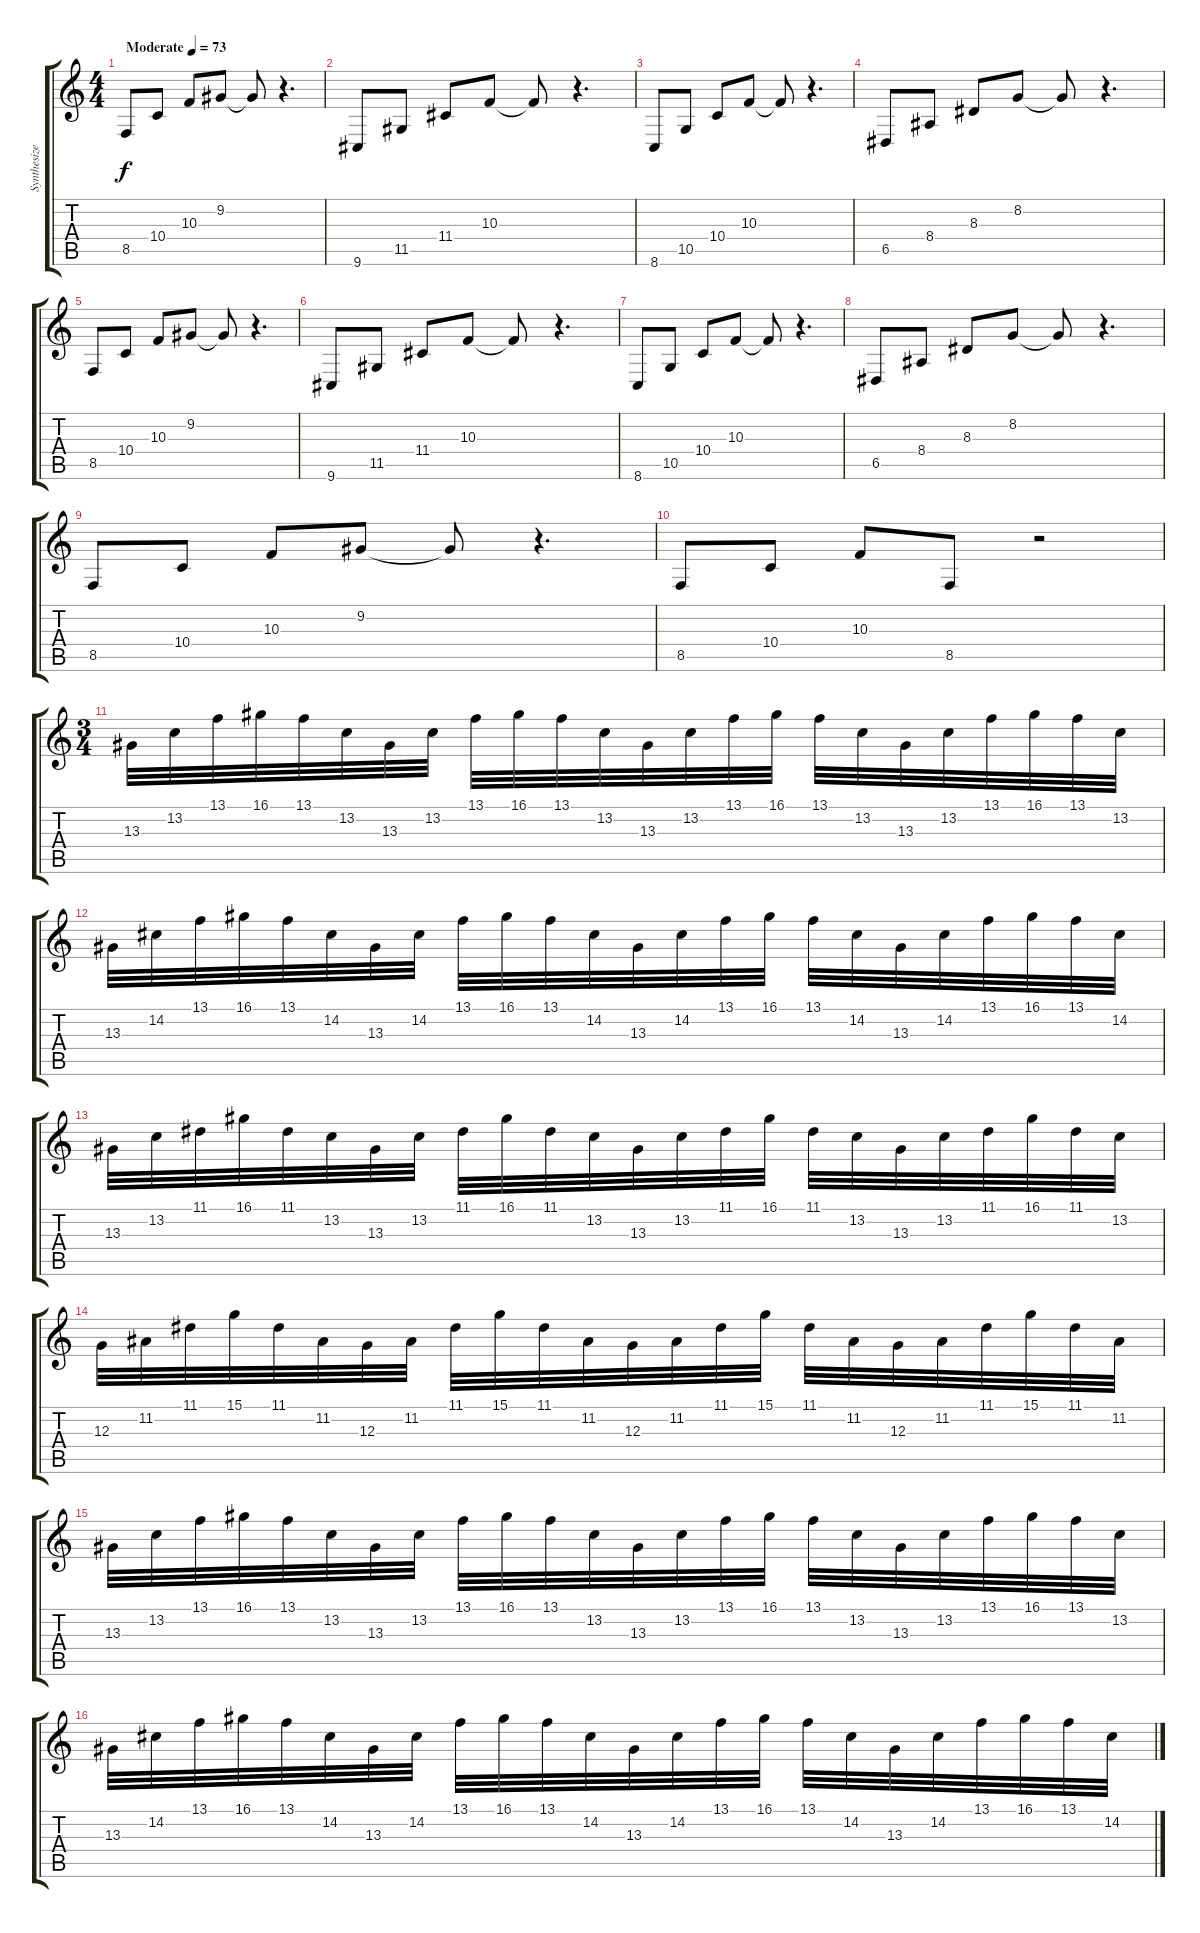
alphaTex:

\track ("Synthesizer" "Synthesize") {instrument pad3polysynth}
\staff {score tabs}
\tuning (E4 B3 G3 D3 A2 E2) {hide}
\ts (4 4)
\tempo (73 "Moderate")
\clef g2
\ks c
8.5.8{dy f instrument pad3polysynth} 10.4.8 10.3.8 9.2.8 9.2{t}.8 r.4{d} |
9.6.8 11.5.8 11.4.8 10.3.8 10.3{t}.8 r.4{d} |
8.6.8 10.5.8 10.4.8 10.3.8 10.3{t}.8 r.4{d} |
6.5.8 8.4.8 8.3.8 8.2.8 8.2{t}.8 r.4{d} |
8.5.8 10.4.8 10.3.8 9.2.8 9.2{t}.8 r.4{d} |
9.6.8 11.5.8 11.4.8 10.3.8 10.3{t}.8 r.4{d} |
8.6.8 10.5.8 10.4.8 10.3.8 10.3{t}.8 r.4{d} |
6.5.8 8.4.8 8.3.8 8.2.8 8.2{t}.8 r.4{d} |
8.5.8 10.4.8 10.3.8 9.2.8 9.2{t}.8 r.4{d} |
8.5.8 10.4.8 10.3.8 8.5.8 r.2 |
\ts (3 4)
13.3.32 13.2.32 13.1.32 16.1.32 13.1.32 13.2.32 13.3.32 13.2.32 13.1.32 16.1.32 13.1.32 13.2.32 13.3.32 13.2.32 13.1.32 16.1.32 13.1.32 13.2.32 13.3.32 13.2.32 13.1.32 16.1.32 13.1.32 13.2.32 |
13.3.32 14.2.32 13.1.32 16.1.32 13.1.32 14.2.32 13.3.32 14.2.32 13.1.32 16.1.32 13.1.32 14.2.32 13.3.32 14.2.32 13.1.32 16.1.32 13.1.32 14.2.32 13.3.32 14.2.32 13.1.32 16.1.32 13.1.32 14.2.32 |
13.3.32 13.2.32 11.1.32 16.1.32 11.1.32 13.2.32 13.3.32 13.2.32 11.1.32 16.1.32 11.1.32 13.2.32 13.3.32 13.2.32 11.1.32 16.1.32 11.1.32 13.2.32 13.3.32 13.2.32 11.1.32 16.1.32 11.1.32 13.2.32 |
12.3.32 11.2.32 11.1.32 15.1.32 11.1.32 11.2.32 12.3.32 11.2.32 11.1.32 15.1.32 11.1.32 11.2.32 12.3.32 11.2.32 11.1.32 15.1.32 11.1.32 11.2.32 12.3.32 11.2.32 11.1.32 15.1.32 11.1.32 11.2.32 |
13.3.32 13.2.32 13.1.32 16.1.32 13.1.32 13.2.32 13.3.32 13.2.32 13.1.32 16.1.32 13.1.32 13.2.32 13.3.32 13.2.32 13.1.32 16.1.32 13.1.32 13.2.32 13.3.32 13.2.32 13.1.32 16.1.32 13.1.32 13.2.32 |
13.3.32 14.2.32 13.1.32 16.1.32 13.1.32 14.2.32 13.3.32 14.2.32 13.1.32 16.1.32 13.1.32 14.2.32 13.3.32 14.2.32 13.1.32 16.1.32 13.1.32 14.2.32 13.3.32 14.2.32 13.1.32 16.1.32 13.1.32 14.2.32
